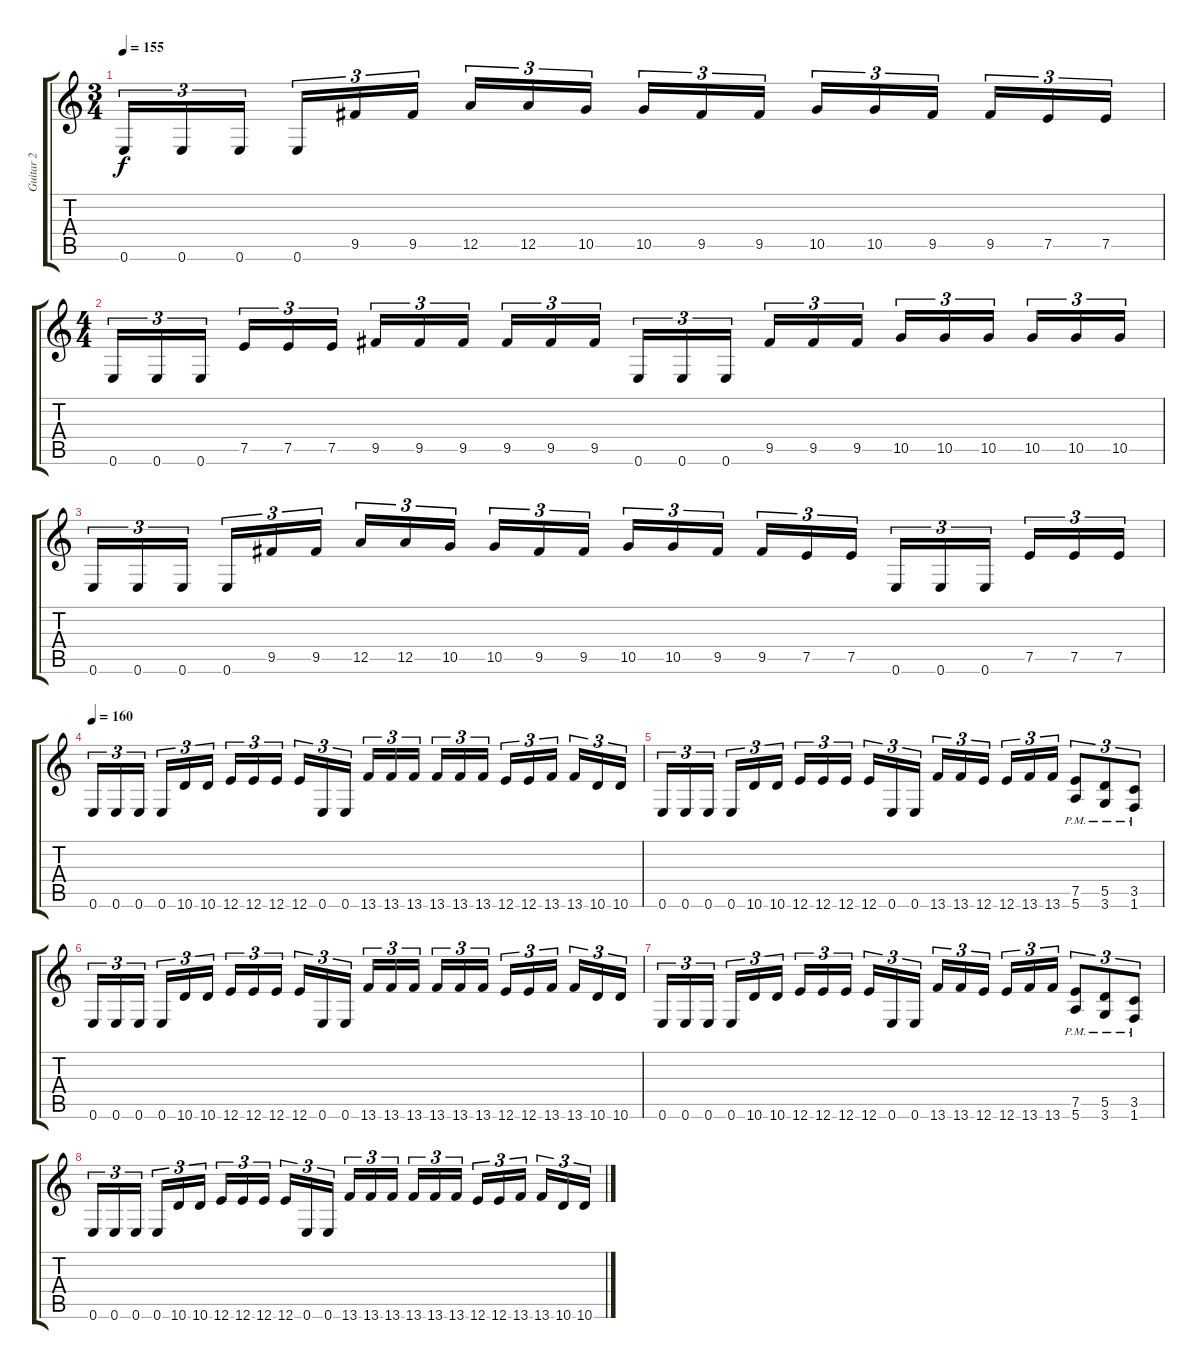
\track ("Guitar 2" "Guitar 2") {instrument distortionguitar}
\staff {score tabs}
\tuning (E4 B3 G3 D3 A2 E2) {hide}
\ts (3 4)
\tempo 155
\clef g2
\ks c
0.6.16{tu (3 2) dy f} 0.6.16{tu (3 2)} 0.6.16{tu (3 2)} 0.6.16{tu (3 2)} 9.5.16{tu (3 2)} 9.5.16{tu (3 2)} 12.5.16{tu (3 2)} 12.5.16{tu (3 2)} 10.5.16{tu (3 2)} 10.5.16{tu (3 2)} 9.5.16{tu (3 2)} 9.5.16{tu (3 2)} 10.5.16{tu (3 2)} 10.5.16{tu (3 2)} 9.5.16{tu (3 2)} 9.5.16{tu (3 2)} 7.5.16{tu (3 2)} 7.5.16{tu (3 2)} |
\ts (4 4)
0.6.16{tu (3 2)} 0.6.16{tu (3 2)} 0.6.16{tu (3 2)} 7.5.16{tu (3 2)} 7.5.16{tu (3 2)} 7.5.16{tu (3 2)} 9.5.16{tu (3 2)} 9.5.16{tu (3 2)} 9.5.16{tu (3 2)} 9.5.16{tu (3 2)} 9.5.16{tu (3 2)} 9.5.16{tu (3 2)} 0.6.16{tu (3 2)} 0.6.16{tu (3 2)} 0.6.16{tu (3 2)} 9.5.16{tu (3 2)} 9.5.16{tu (3 2)} 9.5.16{tu (3 2)} 10.5.16{tu (3 2)} 10.5.16{tu (3 2)} 10.5.16{tu (3 2)} 10.5.16{tu (3 2)} 10.5.16{tu (3 2)} 10.5.16{tu (3 2)} |
0.6.16{tu (3 2)} 0.6.16{tu (3 2)} 0.6.16{tu (3 2)} 0.6.16{tu (3 2)} 9.5.16{tu (3 2)} 9.5.16{tu (3 2)} 12.5.16{tu (3 2)} 12.5.16{tu (3 2)} 10.5.16{tu (3 2)} 10.5.16{tu (3 2)} 9.5.16{tu (3 2)} 9.5.16{tu (3 2)} 10.5.16{tu (3 2)} 10.5.16{tu (3 2)} 9.5.16{tu (3 2)} 9.5.16{tu (3 2)} 7.5.16{tu (3 2)} 7.5.16{tu (3 2)} 0.6.16{tu (3 2)} 0.6.16{tu (3 2)} 0.6.16{tu (3 2)} 7.5.16{tu (3 2)} 7.5.16{tu (3 2)} 7.5.16{tu (3 2)} |
\tempo 160
0.6.16{tu (3 2)} 0.6.16{tu (3 2)} 0.6.16{tu (3 2)} 0.6.16{tu (3 2)} 10.6.16{tu (3 2)} 10.6.16{tu (3 2)} 12.6.16{tu (3 2)} 12.6.16{tu (3 2)} 12.6.16{tu (3 2)} 12.6.16{tu (3 2)} 0.6.16{tu (3 2)} 0.6.16{tu (3 2)} 13.6.16{tu (3 2)} 13.6.16{tu (3 2)} 13.6.16{tu (3 2)} 13.6.16{tu (3 2)} 13.6.16{tu (3 2)} 13.6.16{tu (3 2)} 12.6.16{tu (3 2)} 12.6.16{tu (3 2)} 13.6.16{tu (3 2)} 13.6.16{tu (3 2)} 10.6.16{tu (3 2)} 10.6.16{tu (3 2)} |
0.6.16{tu (3 2)} 0.6.16{tu (3 2)} 0.6.16{tu (3 2)} 0.6.16{tu (3 2)} 10.6.16{tu (3 2)} 10.6.16{tu (3 2)} 12.6.16{tu (3 2)} 12.6.16{tu (3 2)} 12.6.16{tu (3 2)} 12.6.16{tu (3 2)} 0.6.16{tu (3 2)} 0.6.16{tu (3 2)} 13.6.16{tu (3 2)} 13.6.16{tu (3 2)} 12.6.16{tu (3 2)} 12.6.16{tu (3 2)} 13.6.16{tu (3 2)} 13.6.16{tu (3 2)} (7.5{pm} 5.6{pm}).8{tu (3 2)} (5.5{pm} 3.6{pm}).8{tu (3 2)} (3.5{pm} 1.6{pm}).8{tu (3 2)} |
0.6.16{tu (3 2)} 0.6.16{tu (3 2)} 0.6.16{tu (3 2)} 0.6.16{tu (3 2)} 10.6.16{tu (3 2)} 10.6.16{tu (3 2)} 12.6.16{tu (3 2)} 12.6.16{tu (3 2)} 12.6.16{tu (3 2)} 12.6.16{tu (3 2)} 0.6.16{tu (3 2)} 0.6.16{tu (3 2)} 13.6.16{tu (3 2)} 13.6.16{tu (3 2)} 13.6.16{tu (3 2)} 13.6.16{tu (3 2)} 13.6.16{tu (3 2)} 13.6.16{tu (3 2)} 12.6.16{tu (3 2)} 12.6.16{tu (3 2)} 13.6.16{tu (3 2)} 13.6.16{tu (3 2)} 10.6.16{tu (3 2)} 10.6.16{tu (3 2)} |
0.6.16{tu (3 2)} 0.6.16{tu (3 2)} 0.6.16{tu (3 2)} 0.6.16{tu (3 2)} 10.6.16{tu (3 2)} 10.6.16{tu (3 2)} 12.6.16{tu (3 2)} 12.6.16{tu (3 2)} 12.6.16{tu (3 2)} 12.6.16{tu (3 2)} 0.6.16{tu (3 2)} 0.6.16{tu (3 2)} 13.6.16{tu (3 2)} 13.6.16{tu (3 2)} 12.6.16{tu (3 2)} 12.6.16{tu (3 2)} 13.6.16{tu (3 2)} 13.6.16{tu (3 2)} (7.5{pm} 5.6{pm}).8{tu (3 2)} (5.5{pm} 3.6{pm}).8{tu (3 2)} (3.5{pm} 1.6{pm}).8{tu (3 2)} |
0.6.16{tu (3 2)} 0.6.16{tu (3 2)} 0.6.16{tu (3 2)} 0.6.16{tu (3 2)} 10.6.16{tu (3 2)} 10.6.16{tu (3 2)} 12.6.16{tu (3 2)} 12.6.16{tu (3 2)} 12.6.16{tu (3 2)} 12.6.16{tu (3 2)} 0.6.16{tu (3 2)} 0.6.16{tu (3 2)} 13.6.16{tu (3 2)} 13.6.16{tu (3 2)} 13.6.16{tu (3 2)} 13.6.16{tu (3 2)} 13.6.16{tu (3 2)} 13.6.16{tu (3 2)} 12.6.16{tu (3 2)} 12.6.16{tu (3 2)} 13.6.16{tu (3 2)} 13.6.16{tu (3 2)} 10.6.16{tu (3 2)} 10.6.16{tu (3 2)}
